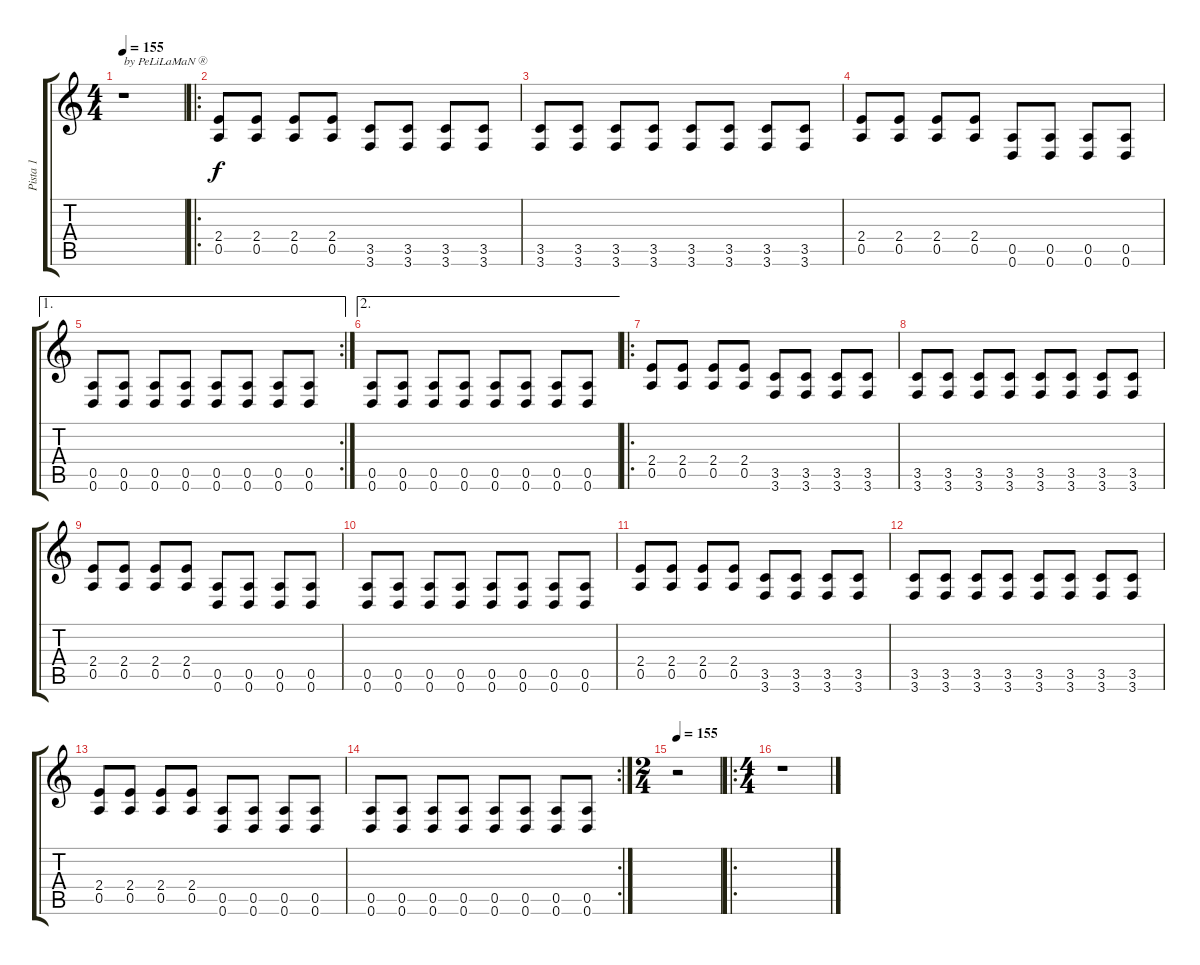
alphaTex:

\track ("Pista 1" "Pista 1") {instrument electricguitarjazz}
\staff {score tabs}
\tuning (E4 B3 G3 D3 A2 D2) {hide}
\ts (4 4)
\tempo 155
\tempo 110
\tempo 155
\clef g2
\ks c
r.1{txt "by PeLiLaMaN ®" dy f instrument electricguitarjazz} |
\ro
(2.4 0.5).8 (2.4 0.5).8 (2.4 0.5).8 (2.4 0.5).8 (3.5 3.6).8 (3.5 3.6).8 (3.5 3.6).8 (3.5 3.6).8 |
(3.5 3.6).8 (3.5 3.6).8 (3.5 3.6).8 (3.5 3.6).8 (3.5 3.6).8 (3.5 3.6).8 (3.5 3.6).8 (3.5 3.6).8 |
(2.4 0.5).8 (2.4 0.5).8 (2.4 0.5).8 (2.4 0.5).8 (0.5 0.6).8 (0.5 0.6).8 (0.5 0.6).8 (0.5 0.6).8 |
\ae 1
\rc 2
(0.5 0.6).8 (0.5 0.6).8 (0.5 0.6).8 (0.5 0.6).8 (0.5 0.6).8 (0.5 0.6).8 (0.5 0.6).8 (0.5 0.6).8 |
\ae 2
(0.5 0.6).8 (0.5 0.6).8 (0.5 0.6).8 (0.5 0.6).8 (0.5 0.6).8 (0.5 0.6).8 (0.5 0.6).8 (0.5 0.6).8 |
\ro
(2.4 0.5).8 (2.4 0.5).8 (2.4 0.5).8 (2.4 0.5).8 (3.5 3.6).8 (3.5 3.6).8 (3.5 3.6).8 (3.5 3.6).8 |
(3.5 3.6).8 (3.5 3.6).8 (3.5 3.6).8 (3.5 3.6).8 (3.5 3.6).8 (3.5 3.6).8 (3.5 3.6).8 (3.5 3.6).8 |
(2.4 0.5).8 (2.4 0.5).8 (2.4 0.5).8 (2.4 0.5).8 (0.5 0.6).8 (0.5 0.6).8 (0.5 0.6).8 (0.5 0.6).8 |
(0.5 0.6).8 (0.5 0.6).8 (0.5 0.6).8 (0.5 0.6).8 (0.5 0.6).8 (0.5 0.6).8 (0.5 0.6).8 (0.5 0.6).8 |
(2.4 0.5).8 (2.4 0.5).8 (2.4 0.5).8 (2.4 0.5).8 (3.5 3.6).8 (3.5 3.6).8 (3.5 3.6).8 (3.5 3.6).8 |
(3.5 3.6).8 (3.5 3.6).8 (3.5 3.6).8 (3.5 3.6).8 (3.5 3.6).8 (3.5 3.6).8 (3.5 3.6).8 (3.5 3.6).8 |
(2.4 0.5).8 (2.4 0.5).8 (2.4 0.5).8 (2.4 0.5).8 (0.5 0.6).8 (0.5 0.6).8 (0.5 0.6).8 (0.5 0.6).8 |
\rc 2
(0.5 0.6).8 (0.5 0.6).8 (0.5 0.6).8 (0.5 0.6).8 (0.5 0.6).8 (0.5 0.6).8 (0.5 0.6).8 (0.5 0.6).8 |
\ts (2 4)
\tempo 155
r.2 |
\ro
\ts (4 4)
r.1
